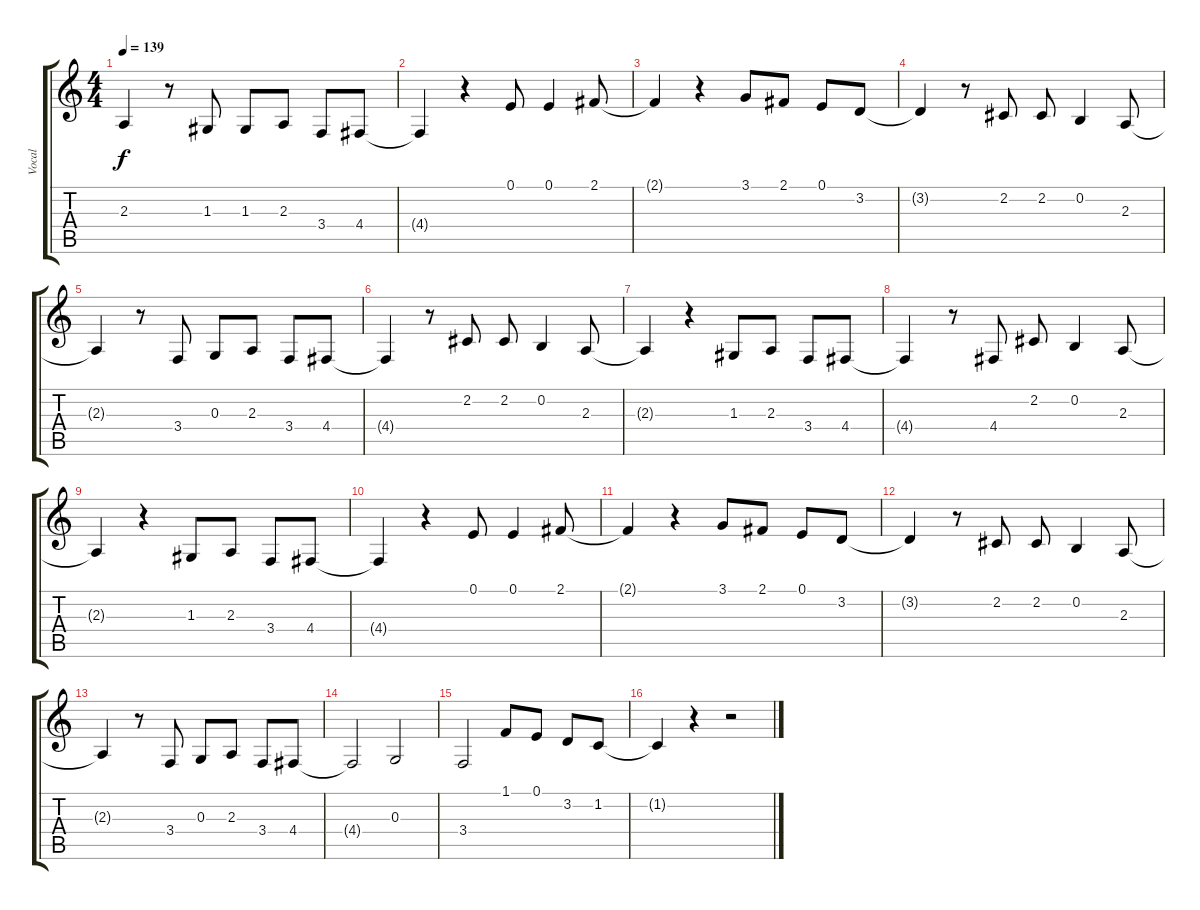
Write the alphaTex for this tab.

\track ("Vocal" "Vocal") {instrument englishhorn}
\staff {score tabs}
\tuning (E4 B3 G3 D3 A2 E2) {hide}
\ts (4 4)
\tempo 139
\clef g2
\ks c
2.3{t}.4{dy f} r.8 1.3.8 1.3.8 2.3.8 3.4.8 4.4.8 |
4.4{t}.4 r.4 0.1.8 0.1.4 2.1.8 |
2.1{t}.4 r.4 3.1.8 2.1.8 0.1.8 3.2.8 |
3.2{t}.4 r.8 2.2.8 2.2.8 0.2.4 2.3.8 |
2.3{t}.4 r.8 3.4.8 0.3.8 2.3.8 3.4.8 4.4.8 |
4.4{t}.4 r.8 2.2.8 2.2.8 0.2.4 2.3.8 |
2.3{t}.4 r.4 1.3.8 2.3.8 3.4.8 4.4.8 |
4.4{t}.4 r.8 4.4.8 2.2.8 0.2.4 2.3.8 |
2.3{t}.4 r.4 1.3.8 2.3.8 3.4.8 4.4.8 |
4.4{t}.4 r.4 0.1.8 0.1.4 2.1.8 |
2.1{t}.4 r.4 3.1.8 2.1.8 0.1.8 3.2.8 |
3.2{t}.4 r.8 2.2.8 2.2.8 0.2.4 2.3.8 |
2.3{t}.4 r.8 3.4.8 0.3.8 2.3.8 3.4.8 4.4.8 |
4.4{t}.2 0.3.2 |
3.4.2 1.1.8 0.1.8 3.2.8 1.2.8 |
1.2{t}.4 r.4 r.2
